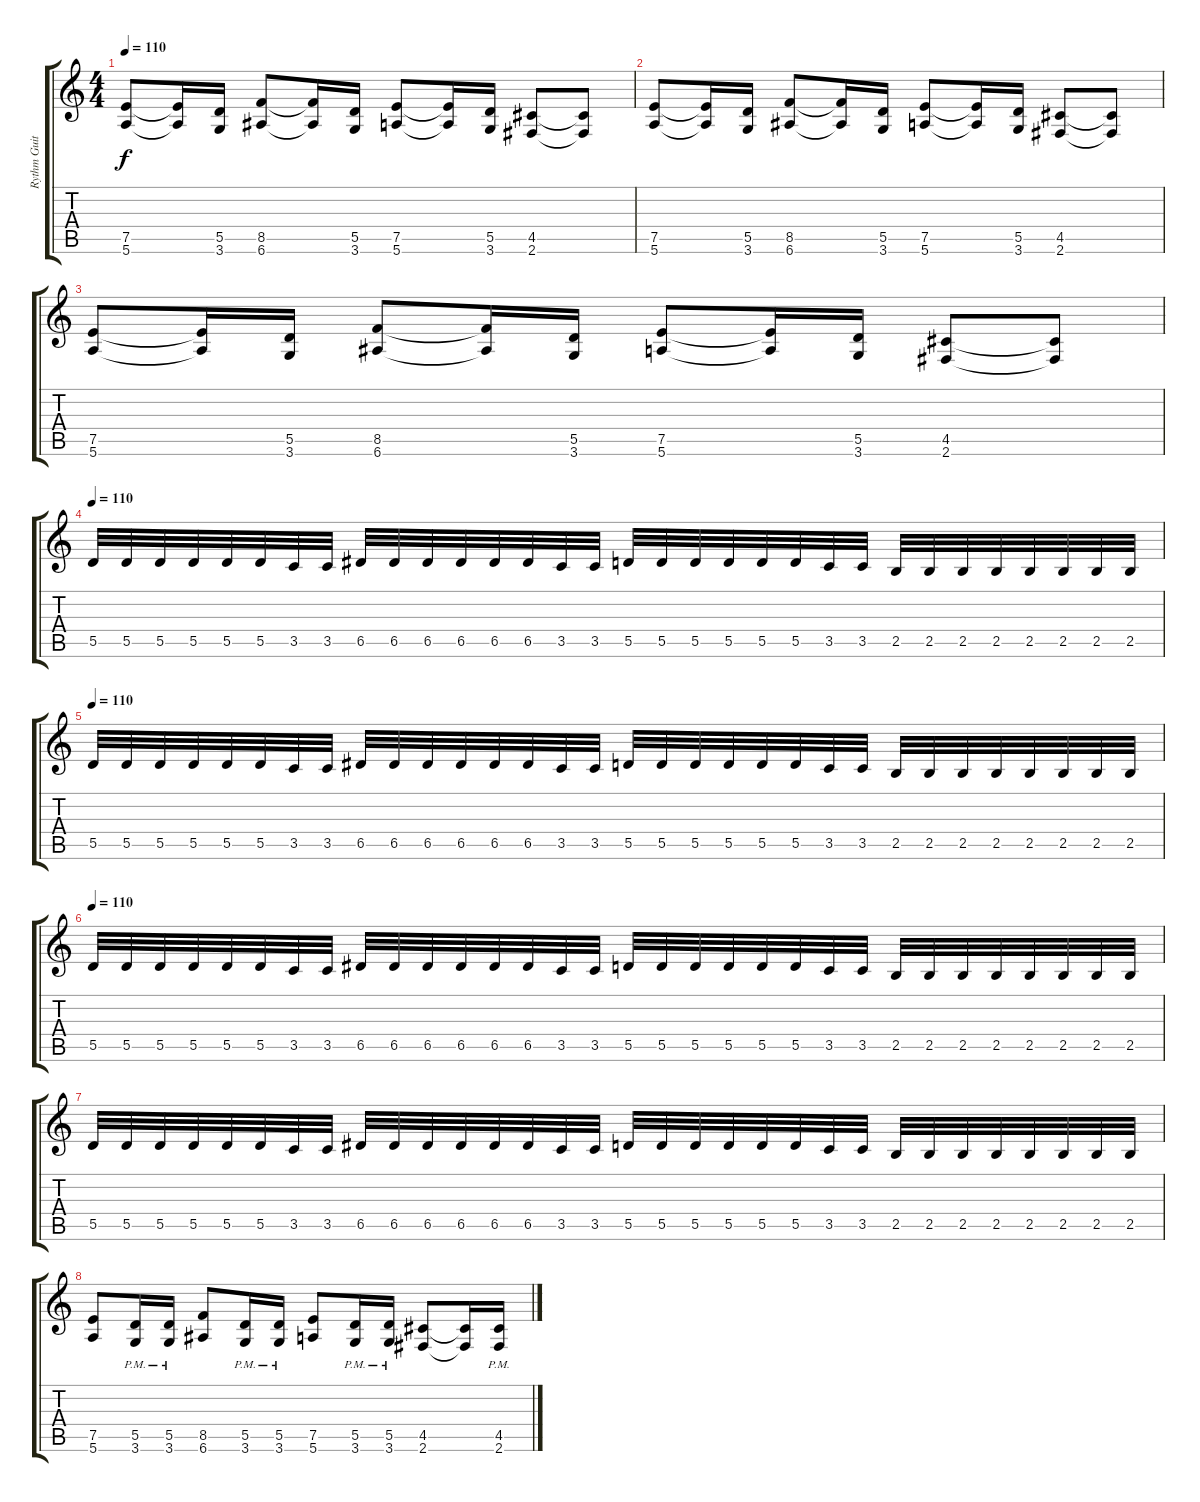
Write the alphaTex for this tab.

\track ("Rythm Guitar (Right)" "Rythm Guit") {instrument distortionguitar}
\staff {score tabs}
\tuning (E4 B3 G3 D3 A2 E2) {hide}
\ts (4 4)
\tempo 110
\clef g2
\ks c
(7.5 5.6).8{dy f} (7.5{t} 5.6{t}).16 (5.5 3.6).16 (8.5 6.6).8 (8.5{t} 6.6{t}).16 (5.5 3.6).16 (7.5 5.6).8 (7.5{t} 5.6{t}).16 (5.5 3.6).16 (4.5 2.6).8 (4.5{t} 2.6{t}).8 |
(7.5 5.6).8 (7.5{t} 5.6{t}).16 (5.5 3.6).16 (8.5 6.6).8 (8.5{t} 6.6{t}).16 (5.5 3.6).16 (7.5 5.6).8 (7.5{t} 5.6{t}).16 (5.5 3.6).16 (4.5 2.6).8 (4.5{t} 2.6{t}).8 |
(7.5 5.6).8 (7.5{t} 5.6{t}).16 (5.5 3.6).16 (8.5 6.6).8 (8.5{t} 6.6{t}).16 (5.5 3.6).16 (7.5 5.6).8 (7.5{t} 5.6{t}).16 (5.5 3.6).16 (4.5 2.6).8 (4.5{t} 2.6{t}).8 |
\tempo 110
5.5.32 5.5.32 5.5.32 5.5.32 5.5.32 5.5.32 3.5.32 3.5.32 6.5.32 6.5.32 6.5.32 6.5.32 6.5.32 6.5.32 3.5.32 3.5.32 5.5.32 5.5.32 5.5.32 5.5.32 5.5.32 5.5.32 3.5.32 3.5.32 2.5.32 2.5.32 2.5.32 2.5.32 2.5.32 2.5.32 2.5.32 2.5.32 |
\tempo 110
5.5.32 5.5.32 5.5.32 5.5.32 5.5.32 5.5.32 3.5.32 3.5.32 6.5.32 6.5.32 6.5.32 6.5.32 6.5.32 6.5.32 3.5.32 3.5.32 5.5.32 5.5.32 5.5.32 5.5.32 5.5.32 5.5.32 3.5.32 3.5.32 2.5.32 2.5.32 2.5.32 2.5.32 2.5.32 2.5.32 2.5.32 2.5.32 |
\tempo 110
5.5.32 5.5.32 5.5.32 5.5.32 5.5.32 5.5.32 3.5.32 3.5.32 6.5.32 6.5.32 6.5.32 6.5.32 6.5.32 6.5.32 3.5.32 3.5.32 5.5.32 5.5.32 5.5.32 5.5.32 5.5.32 5.5.32 3.5.32 3.5.32 2.5.32 2.5.32 2.5.32 2.5.32 2.5.32 2.5.32 2.5.32 2.5.32 |
5.5.32 5.5.32 5.5.32 5.5.32 5.5.32 5.5.32 3.5.32 3.5.32 6.5.32 6.5.32 6.5.32 6.5.32 6.5.32 6.5.32 3.5.32 3.5.32 5.5.32 5.5.32 5.5.32 5.5.32 5.5.32 5.5.32 3.5.32 3.5.32 2.5.32 2.5.32 2.5.32 2.5.32 2.5.32 2.5.32 2.5.32 2.5.32 |
(7.5 5.6).8 (5.5{pm} 3.6).16 (5.5{pm} 3.6).16 (8.5 6.6).8 (5.5{pm} 3.6{pm}).16 (5.5{pm} 3.6{pm}).16 (7.5 5.6).8 (5.5{pm} 3.6{pm}).16 (5.5{pm} 3.6{pm}).16 (4.5 2.6).8 (4.5{t} 2.6{t}).16 (4.5{pm} 2.6{pm}).16
